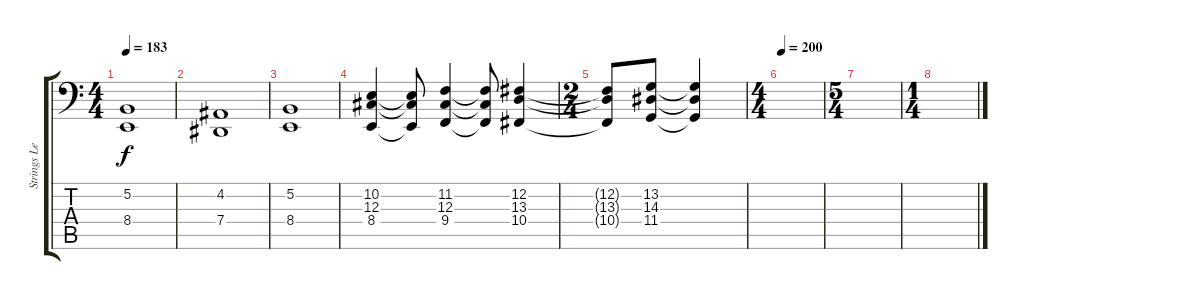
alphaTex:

\track ("Strings LeftHand" "Strings Le") {instrument stringensemble1}
\staff {score tabs}
\tuning (B2 Gb2 Db2 Ab1 Eb1 Bb0) {hide}
\ts (4 4)
\tempo 183
\clef f4
\ks c
(5.2 8.4).1{dy f} |
(4.2 7.4).1 |
(5.2 8.4).1 |
(10.2 12.3 8.4).4 (10.2{t} 12.3{t} 8.4{t}).8 (11.2 12.3 9.4).4 (11.2{t} 12.3{t} 9.4{t}).8 (12.2 13.3 10.4).4 |
\ts (2 4)
(12.2{t} 13.3{t} 10.4{t}).8 (13.2 14.3 11.4).8 (13.2{t} 14.3{t} 11.4{t}).4 |
\ts (4 4)
\tempo 200
|
\ts (5 4)
|
\ts (1 4)
